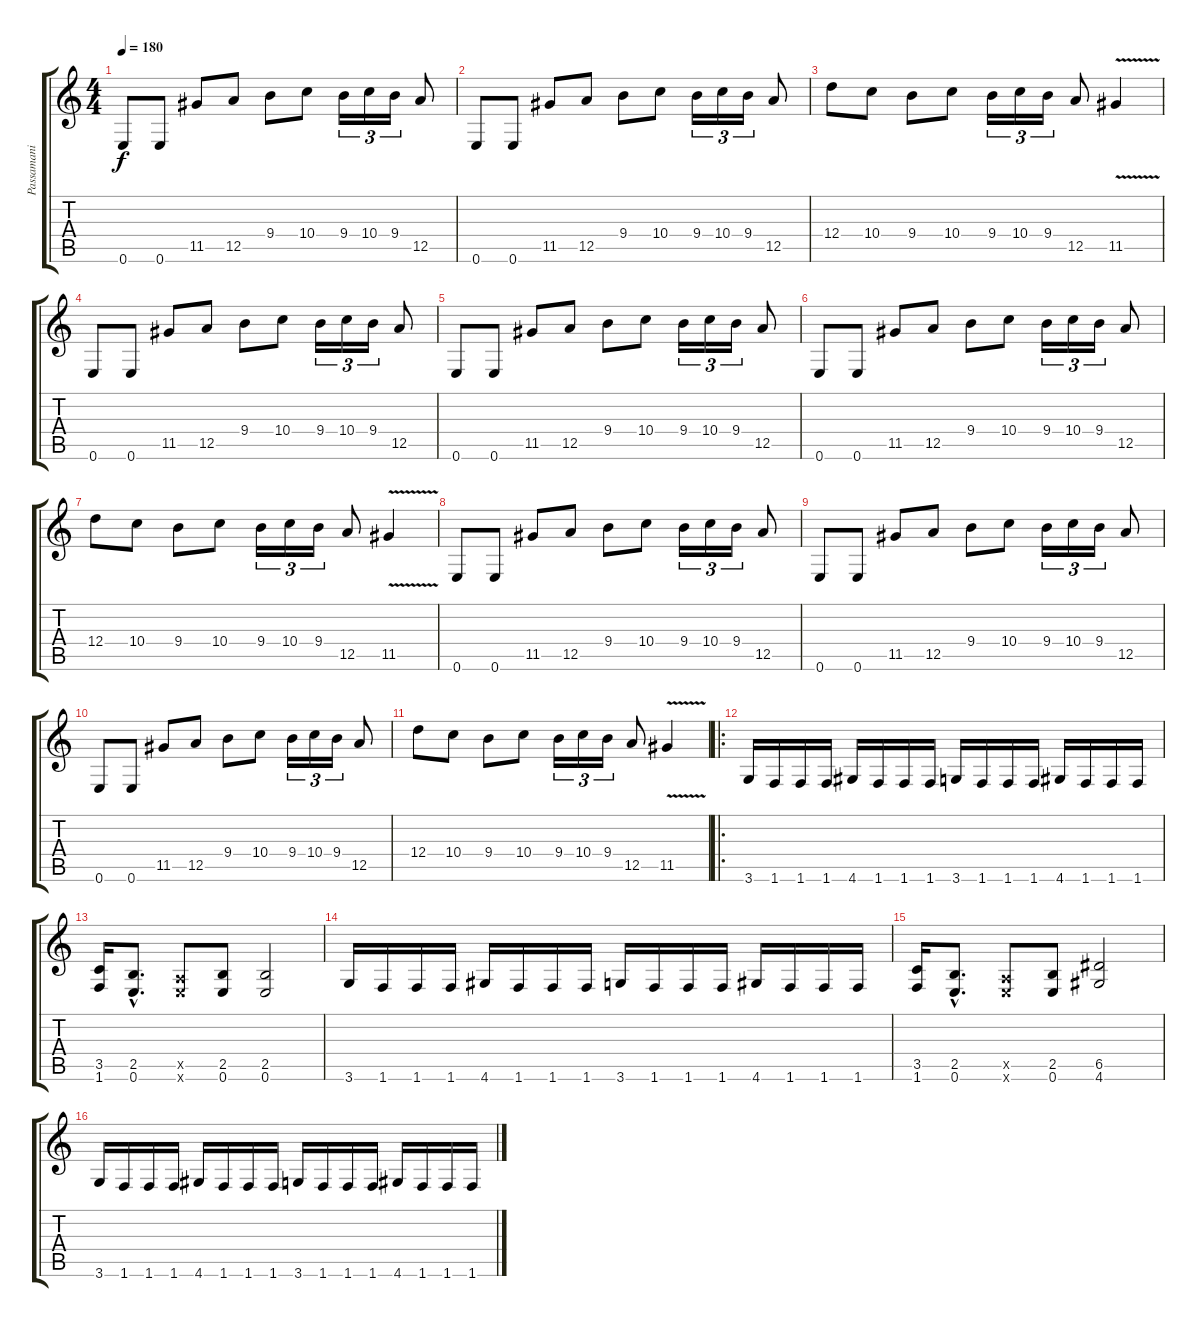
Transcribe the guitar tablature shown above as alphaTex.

\track ("Passamani" "Passamani") {instrument distortionguitar}
\staff {score tabs}
\tuning (E4 B3 G3 D3 A2 E2) {hide}
\ts (4 4)
\tempo 180
\clef g2
\ks c
0.6.8{dy f} 0.6.8 11.5.8 12.5.8 9.4.8 10.4.8 9.4.16{tu (3 2)} 10.4.16{tu (3 2)} 9.4.16{tu (3 2)} 12.5.8 |
0.6.8 0.6.8 11.5.8 12.5.8 9.4.8 10.4.8 9.4.16{tu (3 2)} 10.4.16{tu (3 2)} 9.4.16{tu (3 2)} 12.5.8 |
12.4.8 10.4.8 9.4.8 10.4.8 9.4.16{tu (3 2)} 10.4.16{tu (3 2)} 9.4.16{tu (3 2)} 12.5.8 11.5{v}.4 |
0.6.8 0.6.8 11.5.8 12.5.8 9.4.8 10.4.8 9.4.16{tu (3 2)} 10.4.16{tu (3 2)} 9.4.16{tu (3 2)} 12.5.8 |
0.6.8 0.6.8 11.5.8 12.5.8 9.4.8 10.4.8 9.4.16{tu (3 2)} 10.4.16{tu (3 2)} 9.4.16{tu (3 2)} 12.5.8 |
0.6.8 0.6.8 11.5.8 12.5.8 9.4.8 10.4.8 9.4.16{tu (3 2)} 10.4.16{tu (3 2)} 9.4.16{tu (3 2)} 12.5.8 |
12.4.8 10.4.8 9.4.8 10.4.8 9.4.16{tu (3 2)} 10.4.16{tu (3 2)} 9.4.16{tu (3 2)} 12.5.8 11.5{v}.4 |
0.6.8 0.6.8 11.5.8 12.5.8 9.4.8 10.4.8 9.4.16{tu (3 2)} 10.4.16{tu (3 2)} 9.4.16{tu (3 2)} 12.5.8 |
0.6.8 0.6.8 11.5.8 12.5.8 9.4.8 10.4.8 9.4.16{tu (3 2)} 10.4.16{tu (3 2)} 9.4.16{tu (3 2)} 12.5.8 |
0.6.8 0.6.8 11.5.8 12.5.8 9.4.8 10.4.8 9.4.16{tu (3 2)} 10.4.16{tu (3 2)} 9.4.16{tu (3 2)} 12.5.8 |
12.4.8 10.4.8 9.4.8 10.4.8 9.4.16{tu (3 2)} 10.4.16{tu (3 2)} 9.4.16{tu (3 2)} 12.5.8 11.5{v}.4 |
\ro
3.6.16 1.6.16 1.6.16 1.6.16 4.6.16 1.6.16 1.6.16 1.6.16 3.6.16 1.6.16 1.6.16 1.6.16 4.6.16 1.6.16 1.6.16 1.6.16 |
(3.5 1.6).16 (2.5{hac} 0.6{hac}).8{d} (0.5{x} 0.6{x}).8 (2.5 0.6).8 (2.5 0.6).2 |
3.6.16 1.6.16 1.6.16 1.6.16 4.6.16 1.6.16 1.6.16 1.6.16 3.6.16 1.6.16 1.6.16 1.6.16 4.6.16 1.6.16 1.6.16 1.6.16 |
(3.5 1.6).16 (2.5{hac} 0.6{hac}).8{d} (0.5{x} 0.6{x}).8 (2.5 0.6).8 (6.5 4.6).2 |
3.6.16 1.6.16 1.6.16 1.6.16 4.6.16 1.6.16 1.6.16 1.6.16 3.6.16 1.6.16 1.6.16 1.6.16 4.6.16 1.6.16 1.6.16 1.6.16
